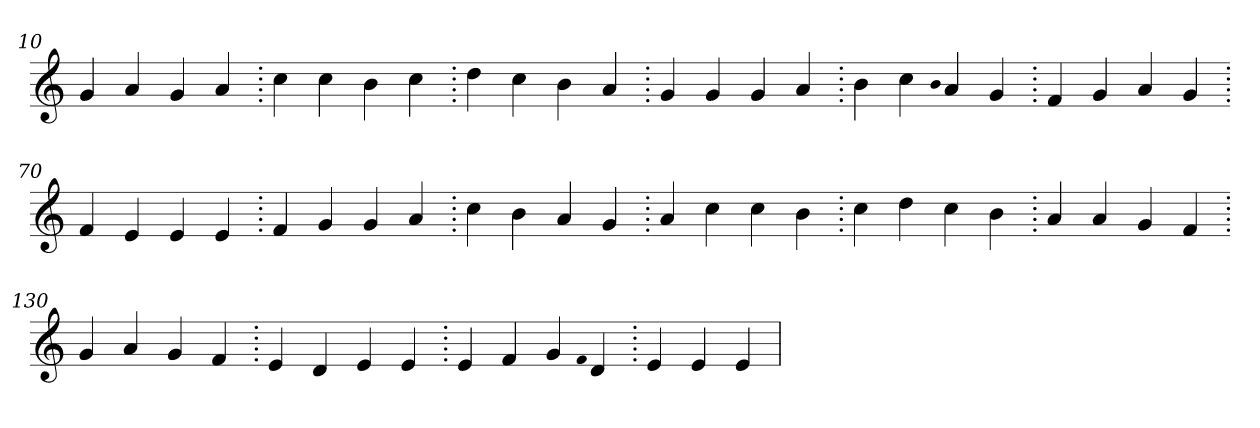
**kern
*part1
*staff1
*clefG2
=10.
4g
4a
4g
4a
=20.
4cc
4cc
4b
4cc
=30.
4dd
4cc
4b
4a
=40.
4g
4g
4g
4a
=50.
4b
4cc
qqb
4a
4g
=60.
4f
4g
4a
4g
=70.
4f
4e
4e
4e
=80.
4f
4g
4g
4a
=90.
4cc
4b
4a
4g
=100.
4a
4cc
4cc
4b
=110.
4cc
4dd
4cc
4b
=120.
4a
4a
4g
4f
=130.
4g
4a
4g
4f
=140.
4e
4d
4e
4e
=150.
4e
4f
4g
qqf
4d
=160.
4e
4e
4e
=
*-
